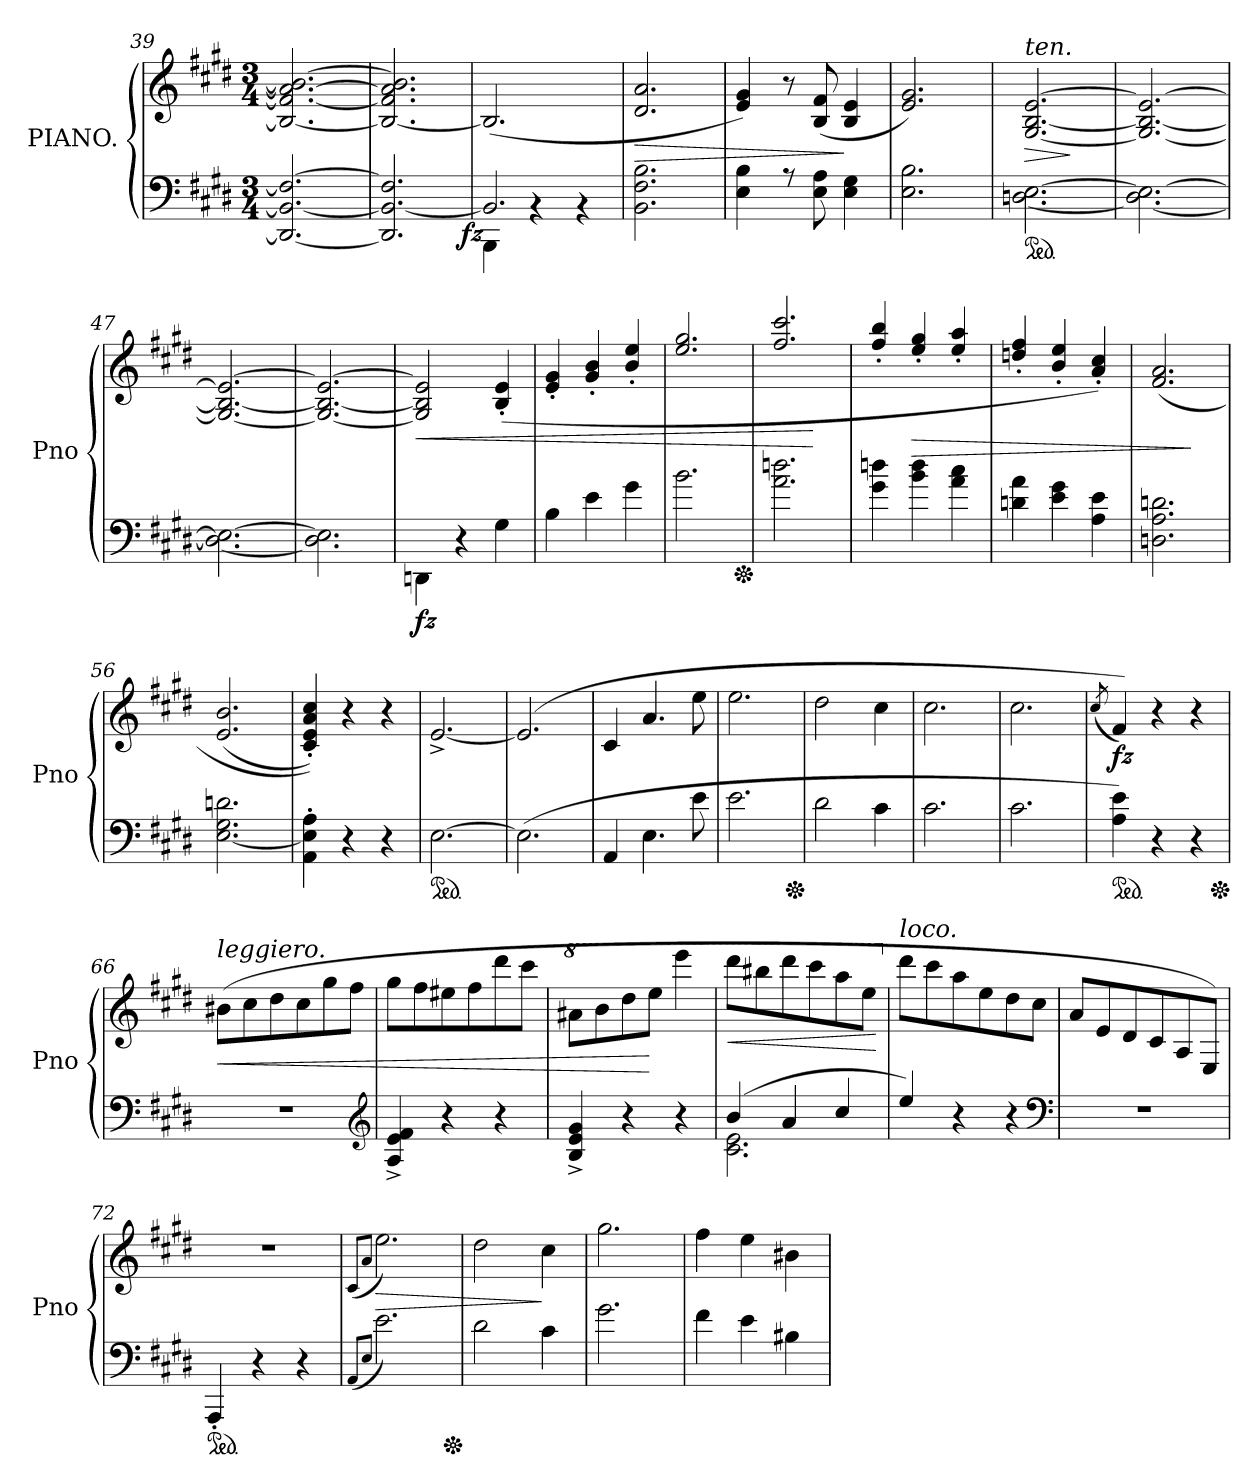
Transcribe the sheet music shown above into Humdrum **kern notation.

**kern	**kern	**dynam
*part1	*part1	*part1
*staff2	*staff1	*staff1/2
*I"PIANO.	*	*
*I'Pno	*	*
*clefF4	*clefG2	*
*k[f#c#g#d#]	*k[f#c#g#d#]	*
*E:	*E:	*
*M3/4	*M3/4	*
=39	=39	=39
2.DD#_/ 2.BB_>/ 2.F#_/	2.B_< 2.f#_ 2.a_ 2.b_	.
=40	=40	=40
2.DD#]/ 2.BB_/ 2.F#]/	2.B_ 2.f#] 2.a] 2.b]	.
=41	=41	=41
*^	*	*
!	!	!	!LO:DY:b=2:rj
2.BB]	4BBB	(>2.B]	fz
.	4rBB	.	.
.	4rBB	.	.
*v	*v	*	*
=42	=42	=42
2.BB 2.F# 2.B	2.d# 2.a	>
=43	=43	=43
4E 4B	4e 4g#)	.
8rA	8r	.
8E 8A	(>8B 8f#	.
4E 4G#	4B 4e	]
=44	=44	=44
2.E 2.B	2.e 2.g#)	.
=45	=45	=45
!	!LO:TX:a:i:t=ten.	!
*ped	*	*
[<2.Dn\ [<2.E\	[>2.G#/ [>2.B/ [>2.e/	>
.	.	]
=46	=46	=46
2.Dn_<\ 2.E_<\	2.G#_>/ 2.B_>/ 2.e_>/	.
=47	=47	=47
2.Dn_\ 2.E_\	2.G#_>/ 2.B_>/ 2.e_>/	.
=48	=48	=48
2.Dn]\ 2.E]\	2.G#_/ 2.B_/ 2.e_/	.
=49	=49	=49
!	!	!LO:DY:n=1:b=2
4DDn\	2G#]/ 2B]/ 2e]/	< fz
4r	.	.
4G#\	(>4B'> 4e'>	.
=50	=50	=50
4B\	4e'>/ 4g#'>/	.
4e\	4g#'>/ 4b'>/	.
4g#\	4b'>/ 4ee'>/	.
=51	=51	=51
2.b\	2.ee/ 2.gg#/	.
*Xped	*	*
=52	=52	=52
2.a\ 2.ddn\	2.ff#/ 2.ccc#/	.
.	.	[
=53	=53	=53
4g#\ 4ddn\	4ff#'>/ 4bb'>/	.
4b\ 4dd\	4ee'>/ 4gg#'>/	>
4a\ 4cc#\	4ee'>/ 4aa'>/	.
=54	=54	=54
4dn\ 4a\	4ddn'>/ 4ff#'>/	.
4e\ 4g#\	4b'>/ 4ee'>/	.
4A\ 4e\	4a'>/ 4cc#'>/)	.
=55	=55	=55
2.Dn 2.A 2.dn	(>2.f# 2.a	.
.	.	]
=56	=56	=56
[2.E 2.G# 2.dn	(<2.e 2.b	.
=57	=57	=57
4AA'> 4E]'> 4A'>	4c#'> 4e'> 4a'> 4cc#'>))	.
4r	4r	.
4r	4r	.
=58	=58	=58
*ped	*	*
[2.E	[2.e^<	.
=59	=59	=59
(<2.E]	(>2.e]	.
=60	=60	=60
4AA/	4c#	.
4.E	4.a	.
8e	8ee\	.
=61	=61	=61
2.e	2.ee\	.
*Xped	*	*
=62	=62	=62
2d#	2dd#	.
4c#	4cc#	.
=63	=63	=63
2.c#	2.cc#	.
=64	=64	=64
2.c#	2.cc#	.
=65	=65	=65
.	(<8qcc#/	.
*ped	*	*
4A 4e)	4f#))	fz
4r	4r	.
4r	4r	.
*Xped	*	*
=66	=66	=66
!	!LO:TX:a:i:t=leggiero.	!
2.rF	(>8b#XL	<
.	8cc#	.
.	8dd#	.
.	8cc#	.
.	8gg#	.
.	8ff#J	.
*clefG2	*	*
=67	=67	=67
4A^> 4e^> 4f#^>	8gg#L	.
.	8ff#	.
4r	8ee#X	.
.	8ff#	.
4r	8ddd#	.
.	8ccc#J	.
=68	=68	=68
*	*8va	*
4B^> 4e^> 4g#^>	8aa#XL	.
.	8bb	.
4r	8ddd#	.
.	8eeeJ	[
4r	4eeee	.
=69	=69	=69
*^	*	*
!	!	!	!LO:HP:n=1:b
(>4b	2.c# 2.e	8dddd#L	> <
.	.	8bbb#X	.
4a	.	8dddd#	.
.	.	8cccc#	.
4cc#	.	8aaa	.
.	.	8eeeJ	.
*v	*v	*	*
.	.	[
=70	=70	=70
*	*X8va	*
!	!LO:TX:a:i:t=loco.	!
4ee/)	8ddd#L	.
.	8ccc#	.
4r	8aa	.
.	8ee	.
4r	8dd#	.
.	8cc#J	.
*clefF4	*	*
=71	=71	=71
2.rF	8aL	.
.	8e	.
.	8d#	.
.	8c#	.
.	8A/	.
.	8E/J)	]
=72	=72	=72
*ped	*	*
4AAA'<	2.rdd	.
4r	.	.
4r	.	.
=73	=73	=73
(<8qqAA/L	(<8qqc#/L	.
8qqE/J	8qqa/J	.
2.e)	2.ee)	>
*Xped	*	*
=74	=74	=74
2d#	2dd#	.
4c#	4cc#	]
=75	=75	=75
2.g#	2.gg#	.
=76	=76	=76
4f#	4ff#	.
4e	4ee	.
4B#X	4b#X	.
=	=	=
*-	*-	*-
